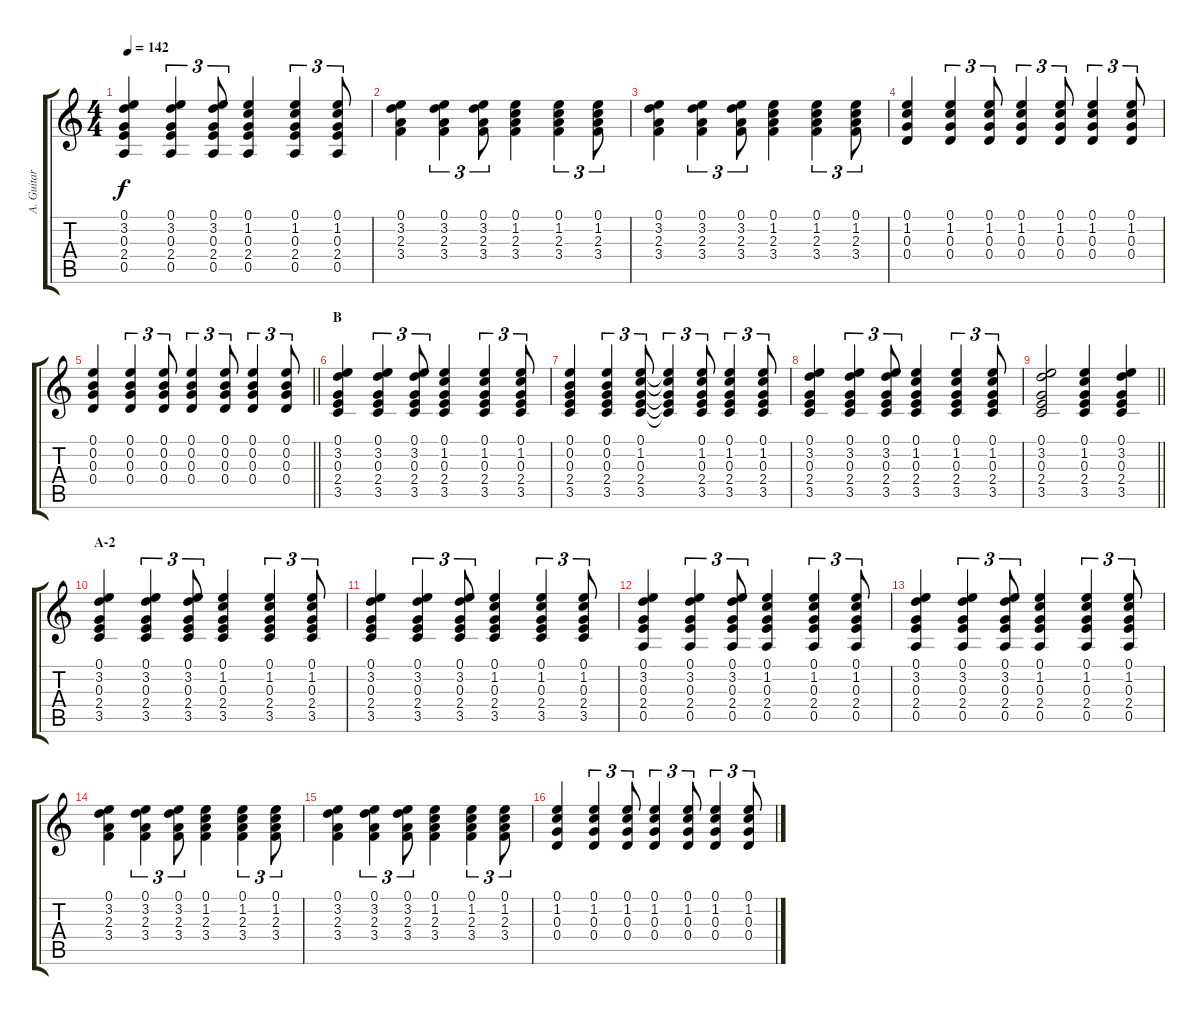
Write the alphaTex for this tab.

\track ("A. Guitar" "A. Guitar") {instrument acousticguitarsteel}
\staff {score tabs}
\tuning (E4 B3 G3 D3 A2 E2) {hide}
\ts (4 4)
\tempo 142
\clef g2
\ks c
(0.1 3.2 0.3 2.4 0.5).4{dy f} (0.1 3.2 0.3 2.4 0.5).4{tu (3 2)} (0.1 3.2 0.3 2.4 0.5).8{tu (3 2)} (0.1 1.2 0.3 2.4 0.5).4 (0.1 1.2 0.3 2.4 0.5).4{tu (3 2)} (0.1 1.2 0.3 2.4 0.5).8{tu (3 2)} |
(0.1 3.2 2.3 3.4).4 (0.1 3.2 2.3 3.4).4{tu (3 2)} (0.1 3.2 2.3 3.4).8{tu (3 2)} (0.1 1.2 2.3 3.4).4 (0.1 1.2 2.3 3.4).4{tu (3 2)} (0.1 1.2 2.3 3.4).8{tu (3 2)} |
(0.1 3.2 2.3 3.4).4 (0.1 3.2 2.3 3.4).4{tu (3 2)} (0.1 3.2 2.3 3.4).8{tu (3 2)} (0.1 1.2 2.3 3.4).4 (0.1 1.2 2.3 3.4).4{tu (3 2)} (0.1 1.2 2.3 3.4).8{tu (3 2)} |
(0.1 1.2 0.3 0.4).4 (0.1 1.2 0.3 0.4).4{tu (3 2)} (0.1 1.2 0.3 0.4).8{tu (3 2)} (0.1 1.2 0.3 0.4).4{tu (3 2)} (0.1 1.2 0.3 0.4).8{tu (3 2)} (0.1 1.2 0.3 0.4).4{tu (3 2)} (0.1 1.2 0.3 0.4).8{tu (3 2)} |
\barLineRight lightlight
(0.1 0.2 0.3 0.4).4 (0.1 0.2 0.3 0.4).4{tu (3 2)} (0.1 0.2 0.3 0.4).8{tu (3 2)} (0.1 0.2 0.3 0.4).4{tu (3 2)} (0.1 0.2 0.3 0.4).8{tu (3 2)} (0.1 0.2 0.3 0.4).4{tu (3 2)} (0.1 0.2 0.3 0.4).8{tu (3 2)} |
\section ("" "B")
(0.1 3.2 0.3 2.4 3.5).4 (0.1 3.2 0.3 2.4 3.5).4{tu (3 2)} (0.1 3.2 0.3 2.4 3.5).8{tu (3 2)} (0.1 1.2 0.3 2.4 3.5).4 (0.1 1.2 0.3 2.4 3.5).4{tu (3 2)} (0.1 1.2 0.3 2.4 3.5).8{tu (3 2)} |
(0.1 0.2 0.3 2.4 3.5).4 (0.1 0.2 0.3 2.4 3.5).4{tu (3 2)} (0.1 1.2 0.3 2.4 3.5).8{tu (3 2)} (0.1{t} 1.2{t} 0.3{t} 2.4{t} 3.5{t}).4{tu (3 2)} (0.1 1.2 0.3 2.4 3.5).8{tu (3 2)} (0.1 1.2 0.3 2.4 3.5).4{tu (3 2)} (0.1 1.2 0.3 2.4 3.5).8{tu (3 2)} |
(0.1 3.2 0.3 2.4 3.5).4 (0.1 3.2 0.3 2.4 3.5).4{tu (3 2)} (0.1 3.2 0.3 2.4 3.5).8{tu (3 2)} (0.1 1.2 0.3 2.4 3.5).4 (0.1 1.2 0.3 2.4 3.5).4{tu (3 2)} (0.1 1.2 0.3 2.4 3.5).8{tu (3 2)} |
\barLineRight lightlight
(0.1 3.2 0.3 2.4 3.5).2 (0.1 1.2 0.3 2.4 3.5).4 (0.1 3.2 0.3 2.4 3.5).4 |
\section ("" "A-2")
(0.1 3.2 0.3 2.4 3.5).4 (0.1 3.2 0.3 2.4 3.5).4{tu (3 2)} (0.1 3.2 0.3 2.4 3.5).8{tu (3 2)} (0.1 1.2 0.3 2.4 3.5).4 (0.1 1.2 0.3 2.4 3.5).4{tu (3 2)} (0.1 1.2 0.3 2.4 3.5).8{tu (3 2)} |
(0.1 3.2 0.3 2.4 3.5).4 (0.1 3.2 0.3 2.4 3.5).4{tu (3 2)} (0.1 3.2 0.3 2.4 3.5).8{tu (3 2)} (0.1 1.2 0.3 2.4 3.5).4 (0.1 1.2 0.3 2.4 3.5).4{tu (3 2)} (0.1 1.2 0.3 2.4 3.5).8{tu (3 2)} |
(0.1 3.2 0.3 2.4 0.5).4 (0.1 3.2 0.3 2.4 0.5).4{tu (3 2)} (0.1 3.2 0.3 2.4 0.5).8{tu (3 2)} (0.1 1.2 0.3 2.4 0.5).4 (0.1 1.2 0.3 2.4 0.5).4{tu (3 2)} (0.1 1.2 0.3 2.4 0.5).8{tu (3 2)} |
(0.1 3.2 0.3 2.4 0.5).4 (0.1 3.2 0.3 2.4 0.5).4{tu (3 2)} (0.1 3.2 0.3 2.4 0.5).8{tu (3 2)} (0.1 1.2 0.3 2.4 0.5).4 (0.1 1.2 0.3 2.4 0.5).4{tu (3 2)} (0.1 1.2 0.3 2.4 0.5).8{tu (3 2)} |
(0.1 3.2 2.3 3.4).4 (0.1 3.2 2.3 3.4).4{tu (3 2)} (0.1 3.2 2.3 3.4).8{tu (3 2)} (0.1 1.2 2.3 3.4).4 (0.1 1.2 2.3 3.4).4{tu (3 2)} (0.1 1.2 2.3 3.4).8{tu (3 2)} |
(0.1 3.2 2.3 3.4).4 (0.1 3.2 2.3 3.4).4{tu (3 2)} (0.1 3.2 2.3 3.4).8{tu (3 2)} (0.1 1.2 2.3 3.4).4 (0.1 1.2 2.3 3.4).4{tu (3 2)} (0.1 1.2 2.3 3.4).8{tu (3 2)} |
(0.1 1.2 0.3 0.4).4 (0.1 1.2 0.3 0.4).4{tu (3 2)} (0.1 1.2 0.3 0.4).8{tu (3 2)} (0.1 1.2 0.3 0.4).4{tu (3 2)} (0.1 1.2 0.3 0.4).8{tu (3 2)} (0.1 1.2 0.3 0.4).4{tu (3 2)} (0.1 1.2 0.3 0.4).8{tu (3 2)}
